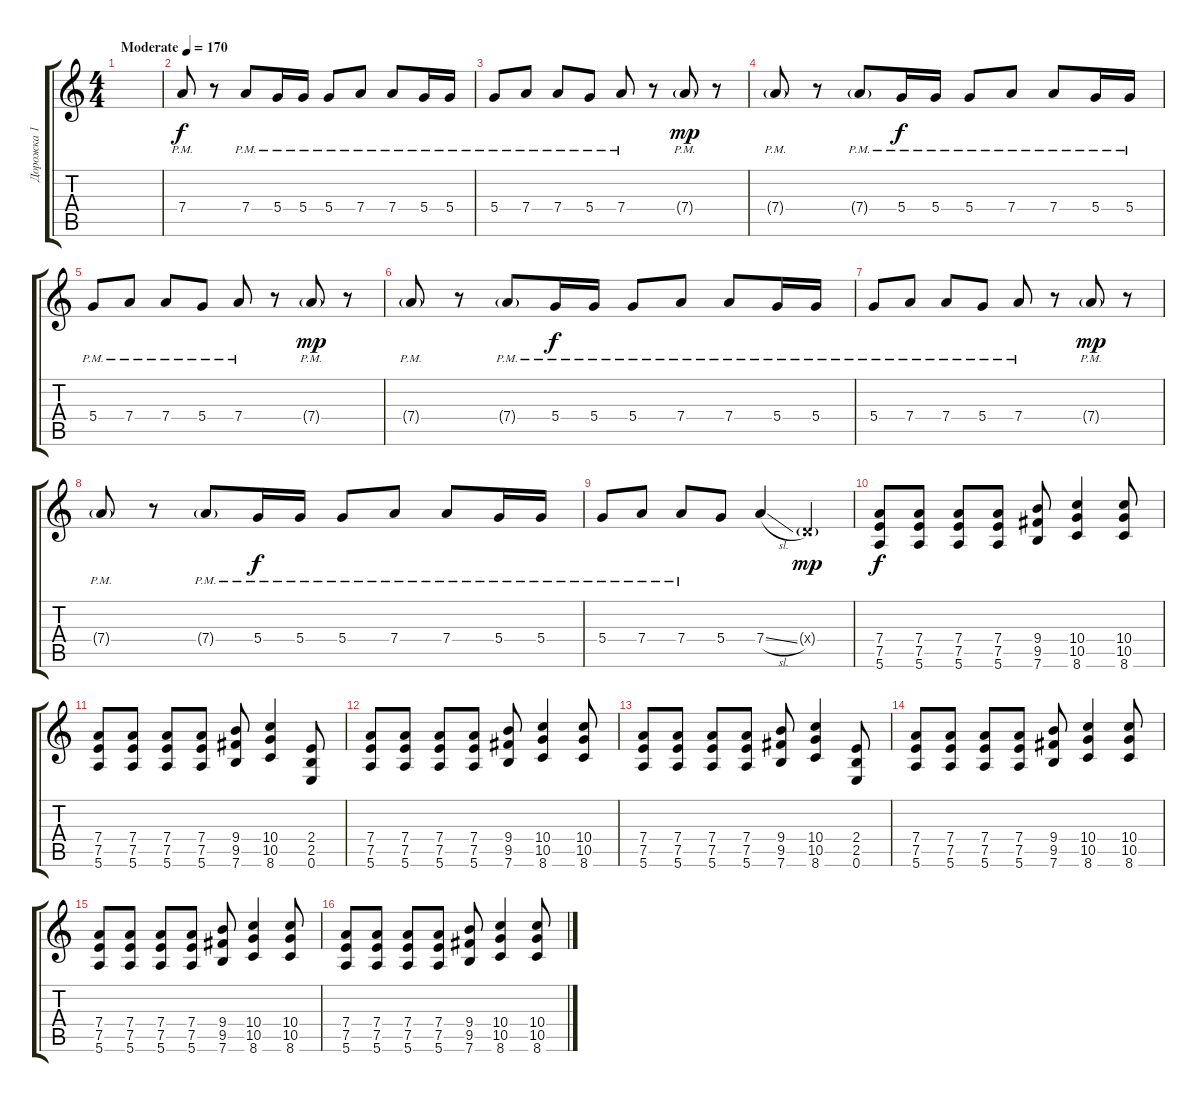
\track ("Дорожка 1" "Дорожка 1") {instrument distortionguitar}
\staff {score tabs}
\tuning (E4 B3 G3 D3 A2 E2) {hide}
\ts (4 4)
\tempo (170 "Moderate")
\clef g2
\ks c
|
7.4{pm}.8 r.8 7.4{pm}.8 5.4{pm}.16 5.4{pm}.16 5.4{pm}.8 7.4{pm}.8 7.4{pm}.8 5.4{pm}.16 5.4{pm}.16 |
5.4{pm}.8 7.4{pm}.8 7.4{pm}.8 5.4{pm}.8 7.4{pm}.8 r.8 7.4{g pm}.8{dy mp} r.8 |
7.4{g pm}.8 r.8 7.4{g pm}.8 5.4{pm}.16{dy f} 5.4{pm}.16 5.4{pm}.8 7.4{pm}.8 7.4{pm}.8 5.4{pm}.16 5.4{pm}.16 |
5.4{pm}.8 7.4{pm}.8 7.4{pm}.8 5.4{pm}.8 7.4{pm}.8 r.8 7.4{g pm}.8{dy mp} r.8 |
7.4{g pm}.8 r.8 7.4{g pm}.8 5.4{pm}.16{dy f} 5.4{pm}.16 5.4{pm}.8 7.4{pm}.8 7.4{pm}.8 5.4{pm}.16 5.4{pm}.16 |
5.4{pm}.8 7.4{pm}.8 7.4{pm}.8 5.4{pm}.8 7.4{pm}.8 r.8 7.4{g pm}.8{dy mp} r.8 |
7.4{g pm}.8 r.8 7.4{g pm}.8 5.4{pm}.16{dy f} 5.4{pm}.16 5.4{pm}.8 7.4{pm}.8 7.4{pm}.8 5.4{pm}.16 5.4{pm}.16 |
5.4{pm}.8 7.4{pm}.8 7.4{pm}.8 5.4.8 7.4{sl}.4 0.4{g x}.4{dy mp} |
(7.4 7.5 5.6).8{dy f} (7.4 7.5 5.6).8 (7.4 7.5 5.6).8 (7.4 7.5 5.6).8 (9.4 9.5 7.6).8 (10.4 10.5 8.6).4 (10.4 10.5 8.6).8 |
(7.4 7.5 5.6).8 (7.4 7.5 5.6).8 (7.4 7.5 5.6).8 (7.4 7.5 5.6).8 (9.4 9.5 7.6).8 (10.4 10.5 8.6).4 (2.4 2.5 0.6).8 |
(7.4 7.5 5.6).8 (7.4 7.5 5.6).8 (7.4 7.5 5.6).8 (7.4 7.5 5.6).8 (9.4 9.5 7.6).8 (10.4 10.5 8.6).4 (10.4 10.5 8.6).8 |
(7.4 7.5 5.6).8 (7.4 7.5 5.6).8 (7.4 7.5 5.6).8 (7.4 7.5 5.6).8 (9.4 9.5 7.6).8 (10.4 10.5 8.6).4 (2.4 2.5 0.6).8 |
(7.4 7.5 5.6).8 (7.4 7.5 5.6).8 (7.4 7.5 5.6).8 (7.4 7.5 5.6).8 (9.4 9.5 7.6).8 (10.4 10.5 8.6).4 (10.4 10.5 8.6).8 |
(7.4 7.5 5.6).8 (7.4 7.5 5.6).8 (7.4 7.5 5.6).8 (7.4 7.5 5.6).8 (9.4 9.5 7.6).8 (10.4 10.5 8.6).4 (10.4 10.5 8.6).8 |
(7.4 7.5 5.6).8 (7.4 7.5 5.6).8 (7.4 7.5 5.6).8 (7.4 7.5 5.6).8 (9.4 9.5 7.6).8 (10.4 10.5 8.6).4 (10.4 10.5 8.6).8
